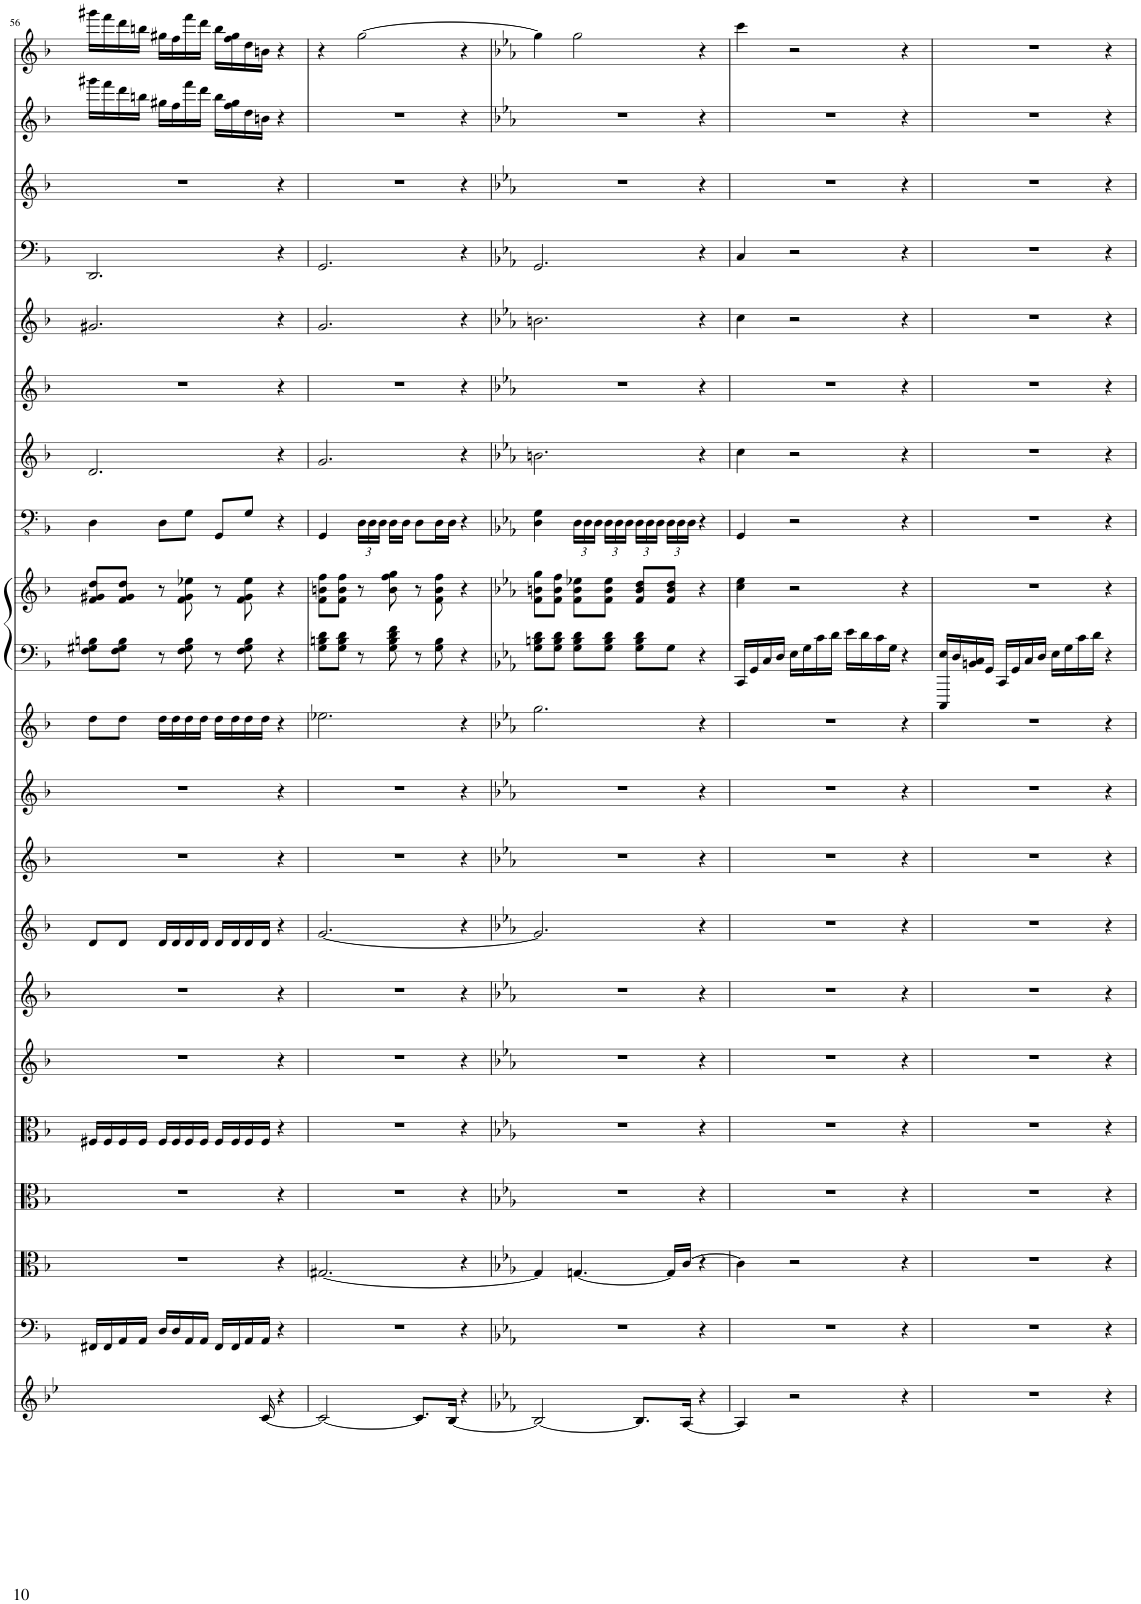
**kern	**kern	**kern	**kern	**kern	**kern	**kern	**kern	**kern	**kern	**kern	**kern	**kern	**kern	**kern	**kern	**kern	**kern	**kern	**kern	**kern
*part20	*part19	*part18	*part17	*part16	*part15	*part14	*part13	*part12	*part11	*part10	*part9	*part9	*part8	*part7	*part6	*part5	*part4	*part3	*part2	*part1
*staff21	*staff20	*staff19	*staff18	*staff17	*staff16	*staff15	*staff14	*staff13	*staff12	*staff11	*staff10	*staff9	*staff8	*staff7	*staff6	*staff5	*staff4	*staff3	*staff2	*staff1
*I"Cello (6) 裝飾	*I"Cello (6)	*I"Viola (6) 裝飾	*I"Viola (6) 連音	*I"Viola (6)	*I"Violin II (6) 裝飾	*I"Violin II (6) 連音	*I"Violin II (6)	*I"Violin I (8) 裝飾	*I"Violin I (8) 連音	*I"Violin I (8)	*I"Piano	*	*I"Timpani+	*I"Horn II	*I"Horn I 連音	*I"Horn I	*I"Bassoon 連音	*I"Oboe 連音	*I"Flute 連音	*I"Flute
!!LO:PB:g=z
*clefF4	*clefF4	*clefC3	*clefC3	*clefC3	*clefG2	*clefG2	*clefG2	*clefG2	*clefG2	*clefG2	*clefF4	*clefG2	*clefFv4	*clefG2	*clefG2	*clefG2	*clefF4	*clefG2	*clefG2	*clefG2
*k[b-e-]	*k[b-]	*k[b-]	*k[b-]	*k[b-]	*k[b-]	*k[b-]	*k[b-]	*k[b-]	*k[b-]	*k[b-]	*k[b-]	*k[b-]	*k[b-]	*k[b-]	*k[b-]	*k[b-]	*k[b-]	*k[b-]	*k[b-]	*k[b-]
*	*d:	*d:	*d:	*d:	*d:	*d:	*d:	*d:	*d:	*d:	*d:	*d:	*d:	*d:	*d:	*d:	*d:	*d:	*d:	*d:
*	*	*	*M3/4	*	*	*	*M3/4	*	*	*M3/4	*	*	*	*	*	*	*	*	*	*
=56	=56	=56	=56	=56	=56	=56	=56	=56	=56	=56	=56	=56	=56	=56	=56	=56	=56	=56	=56	=56
2ryy	16FF#X/LL	1r	2.r	16F#X/LL	1r	1r	8d/L	1r	1r	8dd\L	8F\ 8G#X\ 8Bn\L	8f/ 8g#X/ 8dd/L	4DD\	2.d/	1r	2.g#X/	2.DD/	1r	16ggg#X\LL	16ggg#X\LL
.	16FF#/	.	.	16F#/	.	.	.	.	.	.	.	.	.	.	.	.	.	.	16fff\	16fff\
.	16AA/	.	.	16F#/	.	.	8d/J	.	.	8dd\J	8F\ 8G#\ 8B\J	8f/ 8g#/ 8dd/J	.	.	.	.	.	.	16ddd\	16ddd\
.	16AA/JJ	.	.	16F#/JJ	.	.	.	.	.	.	.	.	.	.	.	.	.	.	16bbn\JJ	16bbn\JJ
.	16D/LL	.	.	16F#/LL	.	.	16d/LL	.	.	16dd\LL	8r	8r	8DD\L	.	.	.	.	.	16gg#X\LL	16gg#X\LL
.	16D/	.	.	16F#/	.	.	16d/	.	.	16dd\	.	.	.	.	.	.	.	.	16ff\	16ff\
.	16AA/	.	.	16F#/	.	.	16d/	.	.	16dd\	8F\ 8G#\ 8B\	8f\ 8g#\ 8ee-X\	8GG\J	.	.	.	.	.	16fff\	16fff\
.	16AA/JJ	.	.	16F#/JJ	.	.	16d/JJ	.	.	16dd\JJ	.	.	.	.	.	.	.	.	16ddd\JJ	16ddd\JJ
8ryy	16FF#/LL	.	.	16F#/LL	.	.	16d/LL	.	.	16dd\LL	8r	8r	8GGG/L	.	.	.	.	.	16bb\LL	16bb\LL
.	16FF#/	.	.	16F#/	.	.	16d/	.	.	16dd\	.	.	.	.	.	.	.	.	16ff\ 16gg#\	16ff\ 16gg#\
16ryy	16AA/	.	.	16F#/	.	.	16d/	.	.	16dd\	8F\ 8G#\ 8B\	8f\ 8g#\ 8ee-\	8GG/J	.	.	.	.	.	16dd\	16dd\
[16EE-/	16AA/JJ	.	.	16F#/JJ	.	.	16d/JJ	.	.	16dd\JJ	.	.	.	.	.	.	.	.	16bn\JJ	16bn\JJ
4r	4r	.	4r	4r	.	.	4r	.	.	4r	4r	4r	4r	4r	.	4r	4r	.	4r	4r
4ryy	4ryy	4r	4ryy	4ryy	4r	4r	4ryy	4r	4r	4ryy	4ryy	4ryy	4ryy	4ryy	4r	4ryy	4ryy	4r	4ryy	4ryy
=57	=57	=57	=57	=57	=57	=57	=57	=57	=57	=57	=57	=57	=57	=57	=57	=57	=57	=57	=57	=57
2EE-/_	1r	[2.G#X/	2.r	1r	1r	1r	[2.g/	1r	1r	2.ee-X\	8G\ 8Bn\ 8d\L	8f\ 8bn\ 8ff\L	4GGG/	2.g/	1r	2.g/	2.GG/	1r	1r	4r
.	.	.	.	.	.	.	.	.	.	.	8G\ 8B\ 8d\J	8f\ 8b\ 8ff\J	.	.	.	.	.	.	.	.
*	*	*	*	*	*	*	*	*	*	*	*	*	*Xbrackettup	*	*	*	*	*	*	*
.	.	.	.	.	.	.	.	.	.	.	8r	8r	24DD\LL	.	.	.	.	.	.	[2gg\
.	.	.	.	.	.	.	.	.	.	.	.	.	24DD\	.	.	.	.	.	.	.
.	.	.	.	.	.	.	.	.	.	.	.	.	24DD\JJ	.	.	.	.	.	.	.
.	.	.	.	.	.	.	.	.	.	.	8G\ 8B\ 8d\ 8f\	8b\ 8ff\ 8gg\	16DD\LL	.	.	.	.	.	.	.
.	.	.	.	.	.	.	.	.	.	.	.	.	16DD\JJ	.	.	.	.	.	.	.
8.EE-/L]	.	.	.	.	.	.	.	.	.	.	8r	8r	8DD\L	.	.	.	.	.	.	.
.	.	.	.	.	.	.	.	.	.	.	8G\ 8B\	8f\ 8b\ 8ff\	16DD\L	.	.	.	.	.	.	.
[16DD/Jk	.	.	.	.	.	.	.	.	.	.	.	.	16DD\JJ	.	.	.	.	.	.	.
4r	.	4r	4r	.	.	.	4r	.	.	4r	4r	4r	4r	4r	.	4r	4r	.	.	4r
4ryy	4r	4ryy	4ryy	4r	4r	4r	4ryy	4r	4r	4ryy	4ryy	4ryy	4ryy	4ryy	4r	4ryy	4ryy	4r	4r	4ryy
=58	=58	=58	=58	=58	=58	=58	=58	=58	=58	=58	=58	=58	=58	=58	=58	=58	=58	=58	=58	=58
*k[b-e-a-]	*k[b-e-a-]	*k[b-e-a-]	*k[b-e-a-]	*k[b-e-a-]	*k[b-e-a-]	*k[b-e-a-]	*k[b-e-a-]	*k[b-e-a-]	*k[b-e-a-]	*k[b-e-a-]	*k[b-e-a-]	*k[b-e-a-]	*k[b-e-a-]	*k[b-e-a-]	*k[b-e-a-]	*k[b-e-a-]	*k[b-e-a-]	*k[b-e-a-]	*k[b-e-a-]	*k[b-e-a-]
*c:	*c:	*c:	*c:	*c:	*c:	*c:	*c:	*c:	*c:	*c:	*c:	*c:	*c:	*c:	*c:	*c:	*c:	*c:	*c:	*c:
2DD/_	1r	4G#/]	2.r	1r	1r	1r	2.g/]	1r	1r	2.gg\	8G\ 8Bn\ 8d\L	8f\ 8bn\ 8gg\L	4DD\ 4GG\	2.bn\	1r	2.bn\	2.GG/	1r	1r	4gg\]
.	.	.	.	.	.	.	.	.	.	.	8G\ 8B\ 8d\J	8f\ 8b\ 8ff\J	.	.	.	.	.	.	.	.
.	.	[4.Gn/	.	.	.	.	.	.	.	.	8G\ 8B\ 8d\L	8f\ 8b\ 8ee-X\L	24DD\LL	.	.	.	.	.	.	2gg\
.	.	.	.	.	.	.	.	.	.	.	.	.	24DD\	.	.	.	.	.	.	.
.	.	.	.	.	.	.	.	.	.	.	.	.	24DD\JJ	.	.	.	.	.	.	.
.	.	.	.	.	.	.	.	.	.	.	8G\ 8B\ 8d\J	8f\ 8b\ 8ee-\J	24DD\LL	.	.	.	.	.	.	.
.	.	.	.	.	.	.	.	.	.	.	.	.	24DD\	.	.	.	.	.	.	.
.	.	.	.	.	.	.	.	.	.	.	.	.	24DD\JJ	.	.	.	.	.	.	.
8.DD/L]	.	.	.	.	.	.	.	.	.	.	8G\ 8B\ 8d\L	8f/ 8b/ 8dd/L	24DD\LL	.	.	.	.	.	.	.
.	.	.	.	.	.	.	.	.	.	.	.	.	24DD\	.	.	.	.	.	.	.
.	.	.	.	.	.	.	.	.	.	.	.	.	24DD\JJ	.	.	.	.	.	.	.
.	.	16G/LL]	.	.	.	.	.	.	.	.	8G\J	8f/ 8b/ 8dd/J	24DD\LL	.	.	.	.	.	.	.
.	.	.	.	.	.	.	.	.	.	.	.	.	24DD\	.	.	.	.	.	.	.
[16CC/Jk	.	[16c/JJ	.	.	.	.	.	.	.	.	.	.	.	.	.	.	.	.	.	.
.	.	.	.	.	.	.	.	.	.	.	.	.	24DD\JJ	.	.	.	.	.	.	.
4r	.	4r	4r	.	.	.	4r	.	.	4r	4r	4r	4r	4r	.	4r	4r	.	.	4r
4ryy	4r	4ryy	4ryy	4r	4r	4r	4ryy	4r	4r	4ryy	4ryy	4ryy	4ryy	4ryy	4r	4ryy	4ryy	4r	4r	4ryy
=59	=59	=59	=59	=59	=59	=59	=59	=59	=59	=59	=59	=59	=59	=59	=59	=59	=59	=59	=59	=59
4CC/]	1r	4c\]	2.r	1r	1r	1r	2.r	1r	1r	2.r	16CC/LL	4cc\ 4ee-\	4GGG/	4cc\	1r	4cc\	4C/	1r	1r	4ccc\
.	.	.	.	.	.	.	.	.	.	.	16GG/	.	.	.	.	.	.	.	.	.
.	.	.	.	.	.	.	.	.	.	.	16C/	.	.	.	.	.	.	.	.	.
.	.	.	.	.	.	.	.	.	.	.	16D/JJ	.	.	.	.	.	.	.	.	.
2r	.	2r	.	.	.	.	.	.	.	.	16E-\LL	2r	2r	2r	.	2r	2r	.	.	2r
.	.	.	.	.	.	.	.	.	.	.	16G\	.	.	.	.	.	.	.	.	.
.	.	.	.	.	.	.	.	.	.	.	16c\	.	.	.	.	.	.	.	.	.
.	.	.	.	.	.	.	.	.	.	.	16d\JJ	.	.	.	.	.	.	.	.	.
.	.	.	.	.	.	.	.	.	.	.	16e-\LL	.	.	.	.	.	.	.	.	.
.	.	.	.	.	.	.	.	.	.	.	16d\	.	.	.	.	.	.	.	.	.
.	.	.	.	.	.	.	.	.	.	.	16c\	.	.	.	.	.	.	.	.	.
.	.	.	.	.	.	.	.	.	.	.	16G\JJ	.	.	.	.	.	.	.	.	.
4r	.	4r	4r	.	.	.	4r	.	.	4r	4r	4r	4r	4r	.	4r	4r	.	.	4r
4ryy	4r	4ryy	4ryy	4r	4r	4r	4ryy	4r	4r	4ryy	4ryy	4ryy	4ryy	4ryy	4r	4ryy	4ryy	4r	4r	4ryy
=60	=60	=60	=60	=60	=60	=60	=60	=60	=60	=60	=60	=60	=60	=60	=60	=60	=60	=60	=60	=60
1r	1r	1r	2.r	1r	1r	1r	2.r	1r	1r	2.r	16CCC/ 16E-/LL	1r	1r	1r	1r	1r	1r	1r	1r	1r
.	.	.	.	.	.	.	.	.	.	.	16D/	.	.	.	.	.	.	.	.	.
.	.	.	.	.	.	.	.	.	.	.	16BBn/ 16C/	.	.	.	.	.	.	.	.	.
.	.	.	.	.	.	.	.	.	.	.	16GG/JJ	.	.	.	.	.	.	.	.	.
.	.	.	.	.	.	.	.	.	.	.	16CC/LL	.	.	.	.	.	.	.	.	.
.	.	.	.	.	.	.	.	.	.	.	16GG/	.	.	.	.	.	.	.	.	.
.	.	.	.	.	.	.	.	.	.	.	16C/	.	.	.	.	.	.	.	.	.
.	.	.	.	.	.	.	.	.	.	.	16D/JJ	.	.	.	.	.	.	.	.	.
.	.	.	.	.	.	.	.	.	.	.	16E-\LL	.	.	.	.	.	.	.	.	.
.	.	.	.	.	.	.	.	.	.	.	16G\	.	.	.	.	.	.	.	.	.
.	.	.	.	.	.	.	.	.	.	.	16c\	.	.	.	.	.	.	.	.	.
.	.	.	.	.	.	.	.	.	.	.	16d\JJ	.	.	.	.	.	.	.	.	.
.	.	.	4r	.	.	.	4r	.	.	4r	4r	.	.	.	.	.	.	.	.	.
4r	4r	4r	4ryy	4r	4r	4r	4ryy	4r	4r	4ryy	4ryy	4r	4r	4r	4r	4r	4r	4r	4r	4r
=	=	=	=	=	=	=	=	=	=	=	=	=	=	=	=	=	=	=	=	=
*-	*-	*-	*-	*-	*-	*-	*-	*-	*-	*-	*-	*-	*-	*-	*-	*-	*-	*-	*-	*-
